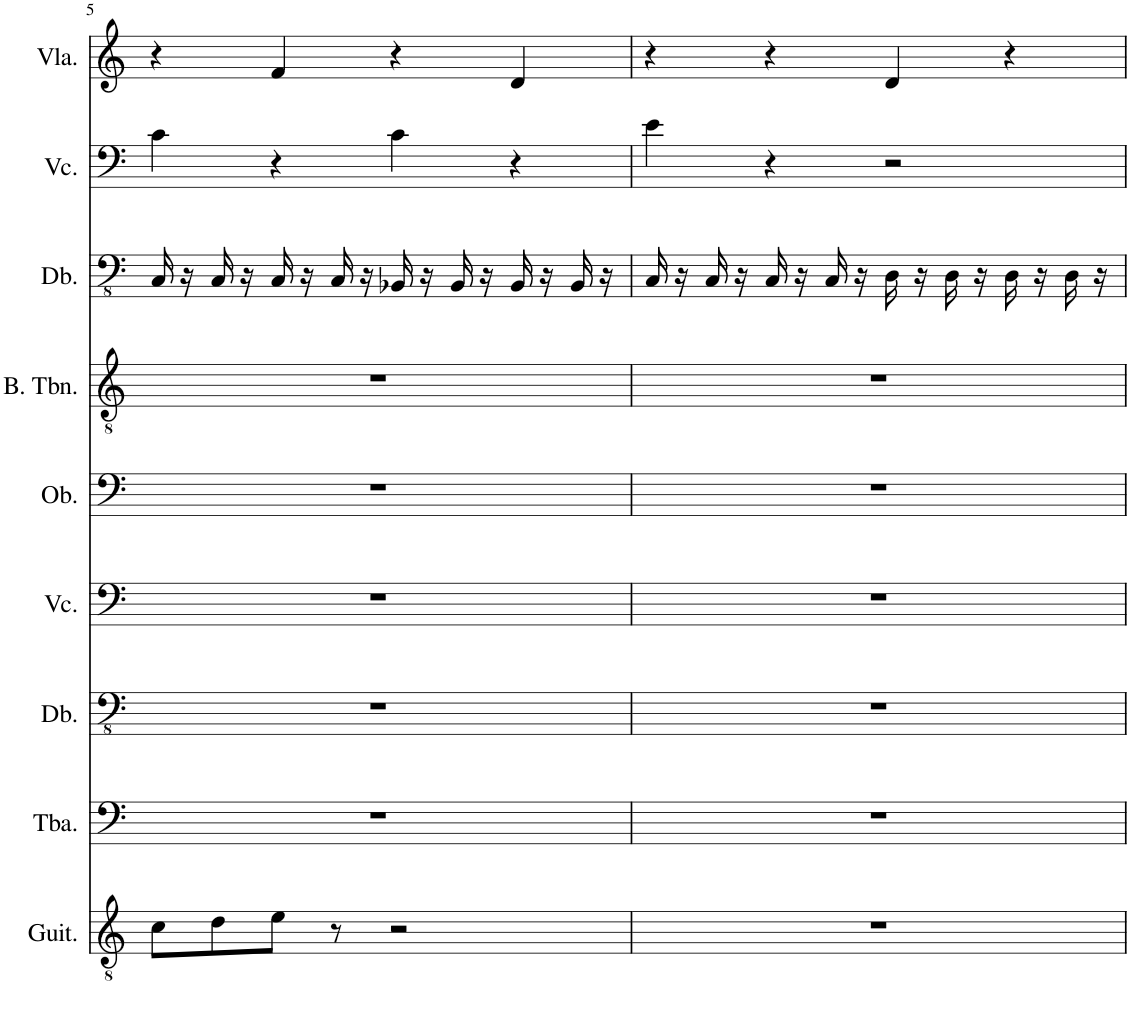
**kern	**kern	**kern	**kern	**kern	**kern	**kern	**kern	**kern
*part9	*part8	*part7	*part6	*part5	*part4	*part3	*part2	*part1
*staff9	*staff8	*staff7	*staff6	*staff5	*staff4	*staff3	*staff2	*staff1
*I"Classical Guitar	*I"Tuba	*I"Double Bass	*I"Violoncello	*I"Oboe	*I"Bass Trombone	*I"Double Bass	*I"Violoncello	*I"Viola
*I'Guit.	*I'Tba.	*I'Db.	*I'Vc.	*I'Ob.	*I'B. Tbn.	*I'Db.	*I'Vc.	*I'Vla.
!!LO:PB:g=z
*clefGv2	*clefF4	*clefFv4	*clefF4	*clefF4	*clefGv2	*clefFv4	*clefF4	*clefG2
*	*	*Trd7c12	*	*	*	*Trd7c12	*	*
*k[]	*k[]	*k[]	*k[]	*k[]	*k[]	*k[]	*k[]	*k[]
*M4/4	*M4/4	*M4/4	*M4/4	*M4/4	*M4/4	*M4/4	*M4/4	*M4/4
=5	=5	=5	=5	=5	=5	=5	=5	=5
8c\L	1r	1r	1r	1r	1r	16CC/	4c\	4r
.	.	.	.	.	.	16r	.	.
8d\	.	.	.	.	.	16CC/	.	.
.	.	.	.	.	.	16r	.	.
8e\J	.	.	.	.	.	16CC/	4r	4f/
.	.	.	.	.	.	16r	.	.
8r	.	.	.	.	.	16CC/	.	.
.	.	.	.	.	.	16r	.	.
2r	.	.	.	.	.	16BBB-X/	4c\	4r
.	.	.	.	.	.	16r	.	.
.	.	.	.	.	.	16BBB-/	.	.
.	.	.	.	.	.	16r	.	.
.	.	.	.	.	.	16BBB-/	4r	4d/
.	.	.	.	.	.	16r	.	.
.	.	.	.	.	.	16BBB-/	.	.
.	.	.	.	.	.	16r	.	.
=6	=6	=6	=6	=6	=6	=6	=6	=6
1r	1r	1r	1r	1r	1r	16CC/	4e\	4r
.	.	.	.	.	.	16r	.	.
.	.	.	.	.	.	16CC/	.	.
.	.	.	.	.	.	16r	.	.
.	.	.	.	.	.	16CC/	4r	4r
.	.	.	.	.	.	16r	.	.
.	.	.	.	.	.	16CC/	.	.
.	.	.	.	.	.	16r	.	.
.	.	.	.	.	.	16DD\	2r	4d/
.	.	.	.	.	.	16r	.	.
.	.	.	.	.	.	16DD\	.	.
.	.	.	.	.	.	16r	.	.
.	.	.	.	.	.	16DD\	.	4r
.	.	.	.	.	.	16r	.	.
.	.	.	.	.	.	16DD\	.	.
.	.	.	.	.	.	16r	.	.
=	=	=	=	=	=	=	=	=
*-	*-	*-	*-	*-	*-	*-	*-	*-
